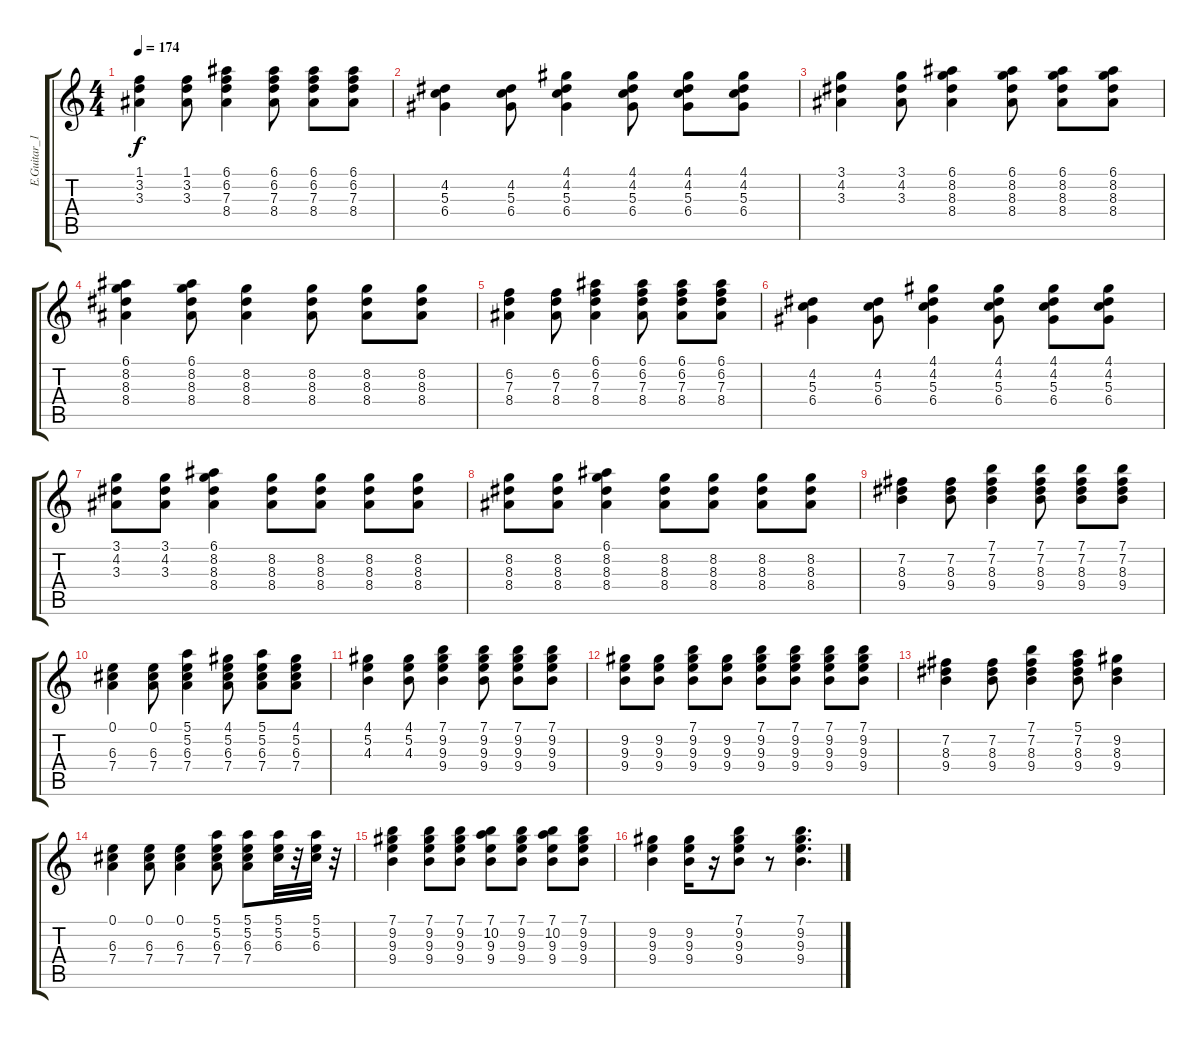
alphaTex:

\track ("E.Guitar_1st" "E.Guitar_1") {instrument distortionguitar}
\staff {score tabs}
\tuning (E4 B3 G3 D3 A2 E2) {hide}
\ts (4 4)
\tempo 174
\clef g2
\ks c
(1.1 3.2 3.3).4{dy f} (1.1 3.2 3.3).8 (6.1 6.2 7.3 8.4).4 (6.1 6.2 7.3 8.4).8 (6.1 6.2 7.3 8.4).8 (6.1 6.2 7.3 8.4).8 |
(4.2 5.3 6.4).4 (4.2 5.3 6.4).8 (4.1 4.2 5.3 6.4).4 (4.1 4.2 5.3 6.4).8 (4.1 4.2 5.3 6.4).8 (4.1 4.2 5.3 6.4).8 |
(3.1 4.2 3.3).4 (3.1 4.2 3.3).8 (6.1 8.2 8.3 8.4).4 (6.1 8.2 8.3 8.4).8 (6.1 8.2 8.3 8.4).8 (6.1 8.2 8.3 8.4).8 |
(6.1 8.2 8.3 8.4).4 (6.1 8.2 8.3 8.4).8 (8.2 8.3 8.4).4 (8.2 8.3 8.4).8 (8.2 8.3 8.4).8 (8.2 8.3 8.4).8 |
(6.2 7.3 8.4).4 (6.2 7.3 8.4).8 (6.1 6.2 7.3 8.4).4 (6.1 6.2 7.3 8.4).8 (6.1 6.2 7.3 8.4).8 (6.1 6.2 7.3 8.4).8 |
(4.2 5.3 6.4).4 (4.2 5.3 6.4).8 (4.1 4.2 5.3 6.4).4 (4.1 4.2 5.3 6.4).8 (4.1 4.2 5.3 6.4).8 (4.1 4.2 5.3 6.4).8 |
(3.1 4.2 3.3).8 (3.1 4.2 3.3).8 (6.1 8.2 8.3 8.4).4 (8.2 8.3 8.4).8 (8.2 8.3 8.4).8 (8.2 8.3 8.4).8 (8.2 8.3 8.4).8 |
(8.2 8.3 8.4).8 (8.2 8.3 8.4).8 (6.1 8.2 8.3 8.4).4 (8.2 8.3 8.4).8 (8.2 8.3 8.4).8 (8.2 8.3 8.4).8 (8.2 8.3 8.4).8 |
(7.2 8.3 9.4).4 (7.2 8.3 9.4).8 (7.1 7.2 8.3 9.4).4 (7.1 7.2 8.3 9.4).8 (7.1 7.2 8.3 9.4).8 (7.1 7.2 8.3 9.4).8 |
(0.1 6.3 7.4).4 (0.1 6.3 7.4).8 (5.1 5.2 6.3 7.4).4 (4.1 5.2 6.3 7.4).8 (5.1 5.2 6.3 7.4).8 (4.1 5.2 6.3 7.4).8 |
(4.1 5.2 4.3).4 (4.1 5.2 4.3).8 (7.1 9.2 9.3 9.4).4 (7.1 9.2 9.3 9.4).8 (7.1 9.2 9.3 9.4).8 (7.1 9.2 9.3 9.4).8 |
(9.2 9.3 9.4).8 (9.2 9.3 9.4).8 (7.1 9.2 9.3 9.4).8 (9.2 9.3 9.4).8 (7.1 9.2 9.3 9.4).8 (7.1 9.2 9.3 9.4).8 (7.1 9.2 9.3 9.4).8 (7.1 9.2 9.3 9.4).8 |
(7.2 8.3 9.4).4 (7.2 8.3 9.4).8 (7.1 7.2 8.3 9.4).4 (5.1 7.2 8.3 9.4).8 (9.2 8.3 9.4).4 |
(0.1 6.3 7.4).4 (0.1 6.3 7.4).8 (0.1 6.3 7.4).4 (5.1 5.2 6.3 7.4).8 (5.1 5.2 6.3 7.4).8 (5.1 5.2 6.3).32 r.32 (5.1 5.2 6.3).32 r.32 |
(7.1 9.2 9.3 9.4).4 (7.1 9.2 9.3 9.4).8 (7.1 9.2 9.3 9.4).8 (7.1 10.2 9.3 9.4).8 (7.1 9.2 9.3 9.4).8 (7.1 10.2 9.3 9.4).8 (7.1 9.2 9.3 9.4).8 |
(9.2 9.3 9.4).4 (9.2 9.3 9.4).16 r.16 (7.1 9.2 9.3 9.4).8 r.8 (7.1 9.2 9.3 9.4).4{d}
